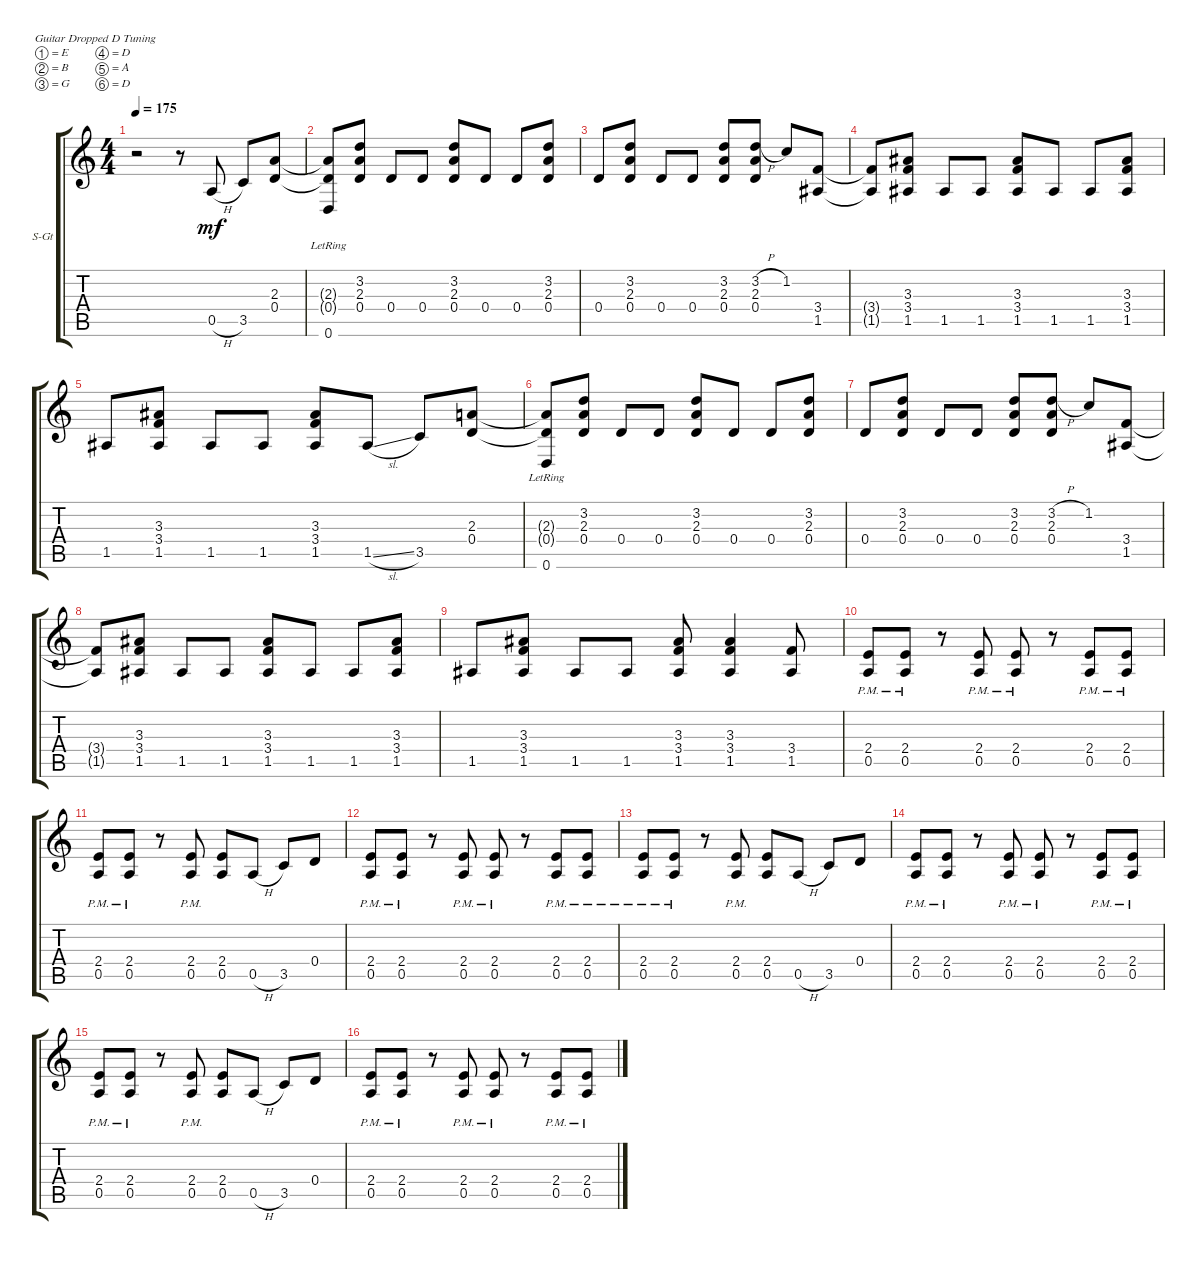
\defaultSystemsLayout 4
\bracketExtendMode groupsimilarinstruments
\firstSystemTrackNameOrientation horizontal
\otherSystemsTrackNameOrientation horizontal
\track ("Steel Guitar" "S-Gt") {instrument acousticguitarsteel}
\staff {score tabs}
\tuning (E4 B3 G3 D3 A2 D2)
\ts (4 4)
\tempo 175
\clef g2
\scale
0.487395
\ks c
r.2{dy mf instrument acousticguitarsteel} r.8 0.5{h}.8 3.5.8 (0.4 2.3).8 |
\scale
0.256303 (2.3{t} 0.4{t} 0.6{lr}).8 (0.4 2.3 3.2).8 0.4.8 0.4.8 (0.4 2.3 3.2).8 0.4.8 0.4.8 (3.2 2.3 0.4).8 |
\scale
0.256303 0.4.8 (0.4 2.3 3.2).8 0.4.8 0.4.8 (0.4 2.3 3.2).8 (0.4 2.3 3.2{h}).8 1.2.8 (1.5 3.4).8 |
\scale
0.333333 (1.5{t} 3.4{t}).8 (1.5 3.4 3.3).8 1.5.8 1.5.8 (1.5 3.4 3.3).8 1.5.8 1.5.8 (1.5 3.4 3.3).8 |
\scale
0.333333 1.5.8 (1.5 3.4 3.3).8 1.5.8 1.5.8 (1.5 3.4 3.3).8 1.5{sl}.8 3.5.8 (0.4 2.3).8 |
\scale
0.333333 (2.3{t} 0.4{t} 0.6{lr}).8 (0.4 2.3 3.2).8 0.4.8 0.4.8 (0.4 2.3 3.2).8 0.4.8 0.4.8 (3.2 2.3 0.4).8 |
\scale
0.333333 0.4.8 (0.4 2.3 3.2).8 0.4.8 0.4.8 (0.4 2.3 3.2).8 (0.4 2.3 3.2{h}).8 1.2.8 (1.5 3.4).8 |
\scale
0.333333 (1.5{t} 3.4{t}).8 (1.5 3.4 3.3).8 1.5.8 1.5.8 (1.5 3.4 3.3).8 1.5.8 1.5.8 (1.5 3.4 3.3).8 |
\scale
0.333333 1.5.8 (1.5 3.4 3.3).8 1.5.8 1.5.8 (1.5 3.4 3.3).8 (1.5 3.4 3.3).4 (1.5 3.4).8 |
\scale
0.333333 (0.5{pm} 2.4{pm}).8 (0.5{pm} 2.4{pm}).8 r.8 (0.5{pm} 2.4{pm}).8 (0.5{pm} 2.4{pm}).8 r.8 (0.5{pm} 2.4{pm}).8 (0.5{pm} 2.4{pm}).8 |
\scale
0.333333 (0.5{pm} 2.4{pm}).8 (0.5{pm} 2.4{pm}).8 r.8 (0.5{pm} 2.4{pm}).8 (0.5 2.4).8 0.5{h}.8 3.5.8 0.4.8 |
\scale
0.333333 (0.5{pm} 2.4{pm}).8 (0.5{pm} 2.4{pm}).8 r.8 (0.5{pm} 2.4{pm}).8 (0.5{pm} 2.4{pm}).8 r.8 (0.5{pm} 2.4{pm}).8 (0.5{pm} 2.4{pm}).8 |
\scale
0.333333 (0.5{pm} 2.4{pm}).8 (0.5{pm} 2.4{pm}).8 r.8 (0.5{pm} 2.4{pm}).8 (0.5 2.4).8 0.5{h}.8 3.5.8 0.4.8 |
\scale
0.333333 (0.5{pm} 2.4{pm}).8 (0.5{pm} 2.4{pm}).8 r.8 (0.5{pm} 2.4{pm}).8 (0.5{pm} 2.4{pm}).8 r.8 (0.5{pm} 2.4{pm}).8 (0.5{pm} 2.4{pm}).8 |
\scale
0.333333 (0.5{pm} 2.4{pm}).8 (0.5{pm} 2.4{pm}).8 r.8 (0.5{pm} 2.4{pm}).8 (0.5 2.4).8 0.5{h}.8 3.5.8 0.4.8 |
\scale
0.333333 (0.5{pm} 2.4{pm}).8 (0.5{pm} 2.4{pm}).8 r.8 (0.5{pm} 2.4{pm}).8 (0.5{pm} 2.4{pm}).8 r.8 (0.5{pm} 2.4{pm}).8 (0.5{pm} 2.4{pm}).8
